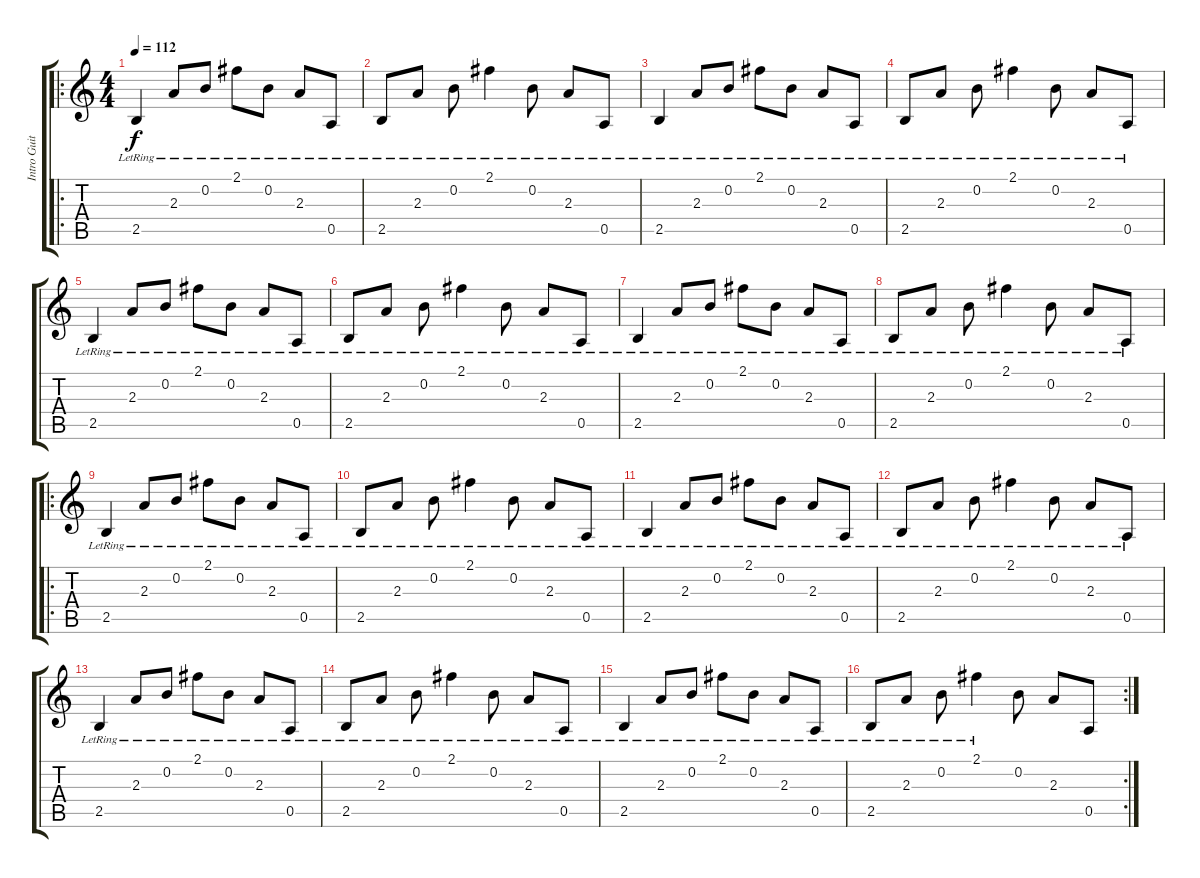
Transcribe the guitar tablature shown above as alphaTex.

\track ("Intro Guitar And Rythm" "Intro Guit") {instrument electricguitarclean}
\staff {score tabs}
\tuning (E4 B3 G3 D3 A2 E2) {hide}
\ro
\ts (4 4)
\tempo 112
\clef g2
\ks c
2.5{lr}.4{dy f instrument electricguitarclean} 2.3{lr}.8 0.2{lr}.8 2.1{lr}.8 0.2{lr}.8 2.3{lr}.8 0.5{lr}.8 |
2.5{lr}.8 2.3{lr}.8 0.2{lr}.8 2.1{lr}.4 0.2{lr}.8 2.3{lr}.8 0.5{lr}.8 |
2.5{lr}.4 2.3{lr}.8 0.2{lr}.8 2.1{lr}.8 0.2{lr}.8 2.3{lr}.8 0.5{lr}.8 |
2.5{lr}.8 2.3{lr}.8 0.2{lr}.8 2.1{lr}.4 0.2{lr}.8 2.3{lr}.8 0.5{lr}.8 |
2.5{lr}.4 2.3{lr}.8 0.2{lr}.8 2.1{lr}.8 0.2{lr}.8 2.3{lr}.8 0.5{lr}.8 |
2.5{lr}.8 2.3{lr}.8 0.2{lr}.8 2.1{lr}.4 0.2{lr}.8 2.3{lr}.8 0.5{lr}.8 |
2.5{lr}.4 2.3{lr}.8 0.2{lr}.8 2.1{lr}.8 0.2{lr}.8 2.3{lr}.8 0.5{lr}.8 |
2.5{lr}.8 2.3{lr}.8 0.2{lr}.8 2.1{lr}.4 0.2{lr}.8 2.3{lr}.8 0.5{lr}.8 |
\ro
2.5{lr}.4 2.3{lr}.8 0.2{lr}.8 2.1{lr}.8 0.2{lr}.8 2.3{lr}.8 0.5{lr}.8 |
2.5{lr}.8 2.3{lr}.8 0.2{lr}.8 2.1{lr}.4 0.2{lr}.8 2.3{lr}.8 0.5{lr}.8 |
2.5{lr}.4 2.3{lr}.8 0.2{lr}.8 2.1{lr}.8 0.2{lr}.8 2.3{lr}.8 0.5{lr}.8 |
2.5{lr}.8 2.3{lr}.8 0.2{lr}.8 2.1{lr}.4 0.2{lr}.8 2.3{lr}.8 0.5{lr}.8 |
2.5{lr}.4 2.3{lr}.8 0.2{lr}.8 2.1{lr}.8 0.2{lr}.8 2.3{lr}.8 0.5{lr}.8 |
2.5{lr}.8 2.3{lr}.8 0.2{lr}.8 2.1{lr}.4 0.2{lr}.8 2.3{lr}.8 0.5{lr}.8 |
2.5{lr}.4 2.3{lr}.8 0.2{lr}.8 2.1{lr}.8 0.2{lr}.8 2.3{lr}.8 0.5{lr}.8 |
\rc 2
2.5{lr}.8 2.3{lr}.8 0.2{lr}.8 2.1{lr}.4 0.2.8 2.3.8 0.5.8
